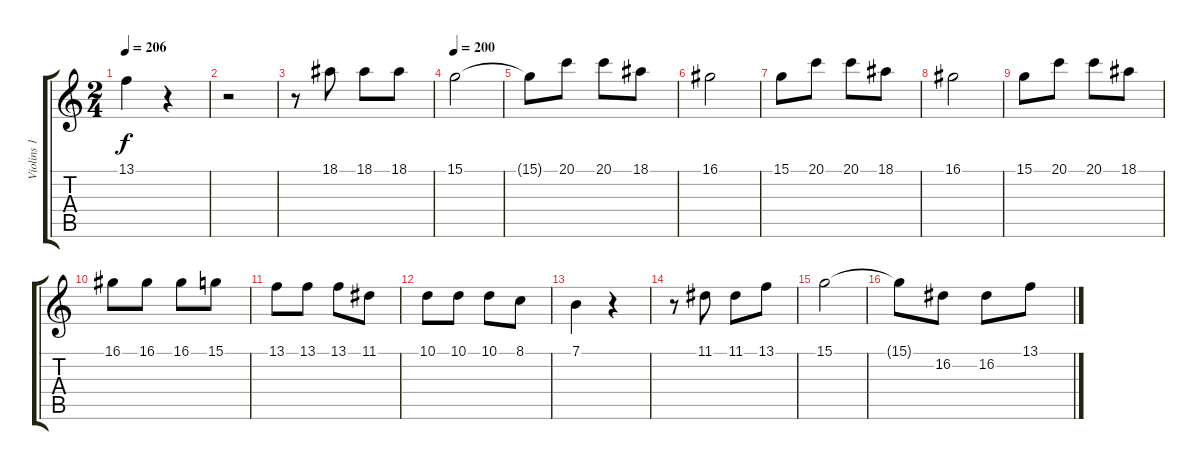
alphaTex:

\track ("Violins 1" "Violins 1") {instrument stringensemble1}
\staff {score tabs}
\tuning (E4 B3 G3 D3 A2 E2) {hide}
\ts (2 4)
\tempo 206
\clef g2
\ks c
13.1{t}.4{dy f} r.4 |
r.2 |
r.8 18.1.8 18.1.8 18.1.8 |
\tempo 200
15.1.2 |
15.1{t}.8 20.1.8 20.1.8 18.1.8 |
16.1.2 |
15.1.8 20.1.8 20.1.8 18.1.8 |
16.1.2 |
15.1.8 20.1.8 20.1.8 18.1.8 |
16.1.8 16.1.8 16.1.8 15.1.8 |
13.1.8 13.1.8 13.1.8 11.1.8 |
10.1.8 10.1.8 10.1.8 8.1.8 |
7.1.4 r.4 |
r.8 11.1.8 11.1.8 13.1.8 |
15.1.2 |
15.1{t}.8 16.2.8 16.2.8 13.1.8
